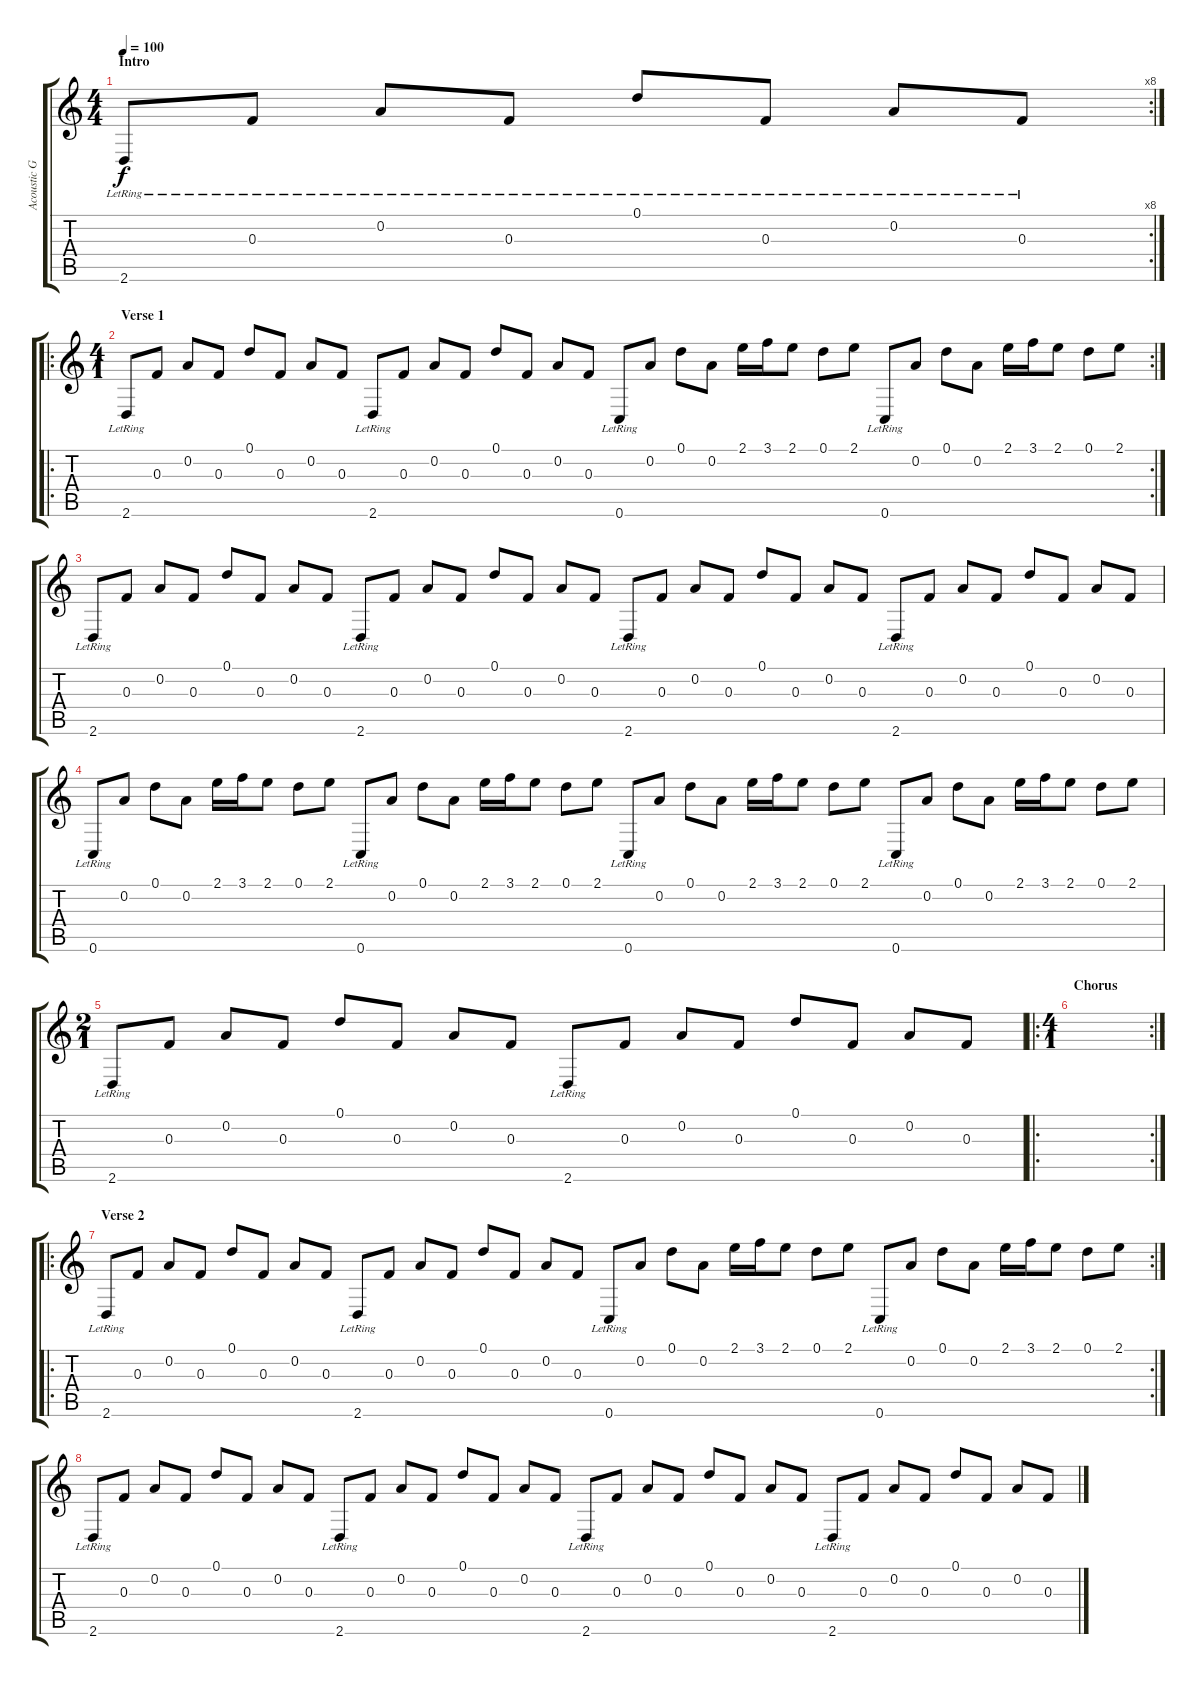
\track ("Acoustic Guitar" "Acoustic G") {instrument acousticguitarsteel}
\staff {score tabs}
\tuning (D4 A3 F3 C3 G2 C2) {hide}
\rc 8
\ts (4 4)
\section ("" "Intro")
\tempo 100
\clef g2
\ks c
2.6{lr}.8{dy f instrument acousticguitarsteel} 0.3{lr}.8 0.2{lr}.8 0.3{lr}.8 0.1{lr}.8 0.3{lr}.8 0.2{lr}.8 0.3{lr}.8 |
\ro
\rc 2
\ts (4 1)
\section ("" "Verse 1")
2.6{lr}.8 0.3.8 0.2.8 0.3.8 0.1.8 0.3.8 0.2.8 0.3.8 2.6{lr}.8 0.3.8 0.2.8 0.3.8 0.1.8 0.3.8 0.2.8 0.3.8 0.6{lr}.8 0.2.8 0.1.8 0.2.8 2.1.16 3.1.16 2.1.8 0.1.8 2.1.8 0.6{lr}.8 0.2.8 0.1.8 0.2.8 2.1.16 3.1.16 2.1.8 0.1.8 2.1.8 |
2.6{lr}.8 0.3.8 0.2.8 0.3.8 0.1.8 0.3.8 0.2.8 0.3.8 2.6{lr}.8 0.3.8 0.2.8 0.3.8 0.1.8 0.3.8 0.2.8 0.3.8 2.6{lr}.8 0.3.8 0.2.8 0.3.8 0.1.8 0.3.8 0.2.8 0.3.8 2.6{lr}.8 0.3.8 0.2.8 0.3.8 0.1.8 0.3.8 0.2.8 0.3.8 |
0.6{lr}.8 0.2.8 0.1.8 0.2.8 2.1.16 3.1.16 2.1.8 0.1.8 2.1.8 0.6{lr}.8 0.2.8 0.1.8 0.2.8 2.1.16 3.1.16 2.1.8 0.1.8 2.1.8 0.6{lr}.8 0.2.8 0.1.8 0.2.8 2.1.16 3.1.16 2.1.8 0.1.8 2.1.8 0.6{lr}.8 0.2.8 0.1.8 0.2.8 2.1.16 3.1.16 2.1.8 0.1.8 2.1.8 |
\ts (2 1)
2.6{lr}.8 0.3.8 0.2.8 0.3.8 0.1.8 0.3.8 0.2.8 0.3.8 2.6{lr}.8 0.3.8 0.2.8 0.3.8 0.1.8 0.3.8 0.2.8 0.3.8 |
\ro
\rc 2
\ts (4 1)
\section ("" "Chorus")
|
\ro
\rc 2
\section ("" "Verse 2")
2.6{lr}.8 0.3.8 0.2.8 0.3.8 0.1.8 0.3.8 0.2.8 0.3.8 2.6{lr}.8 0.3.8 0.2.8 0.3.8 0.1.8 0.3.8 0.2.8 0.3.8 0.6{lr}.8 0.2.8 0.1.8 0.2.8 2.1.16 3.1.16 2.1.8 0.1.8 2.1.8 0.6{lr}.8 0.2.8 0.1.8 0.2.8 2.1.16 3.1.16 2.1.8 0.1.8 2.1.8 |
2.6{lr}.8 0.3.8 0.2.8 0.3.8 0.1.8 0.3.8 0.2.8 0.3.8 2.6{lr}.8 0.3.8 0.2.8 0.3.8 0.1.8 0.3.8 0.2.8 0.3.8 2.6{lr}.8 0.3.8 0.2.8 0.3.8 0.1.8 0.3.8 0.2.8 0.3.8 2.6{lr}.8 0.3.8 0.2.8 0.3.8 0.1.8 0.3.8 0.2.8 0.3.8
